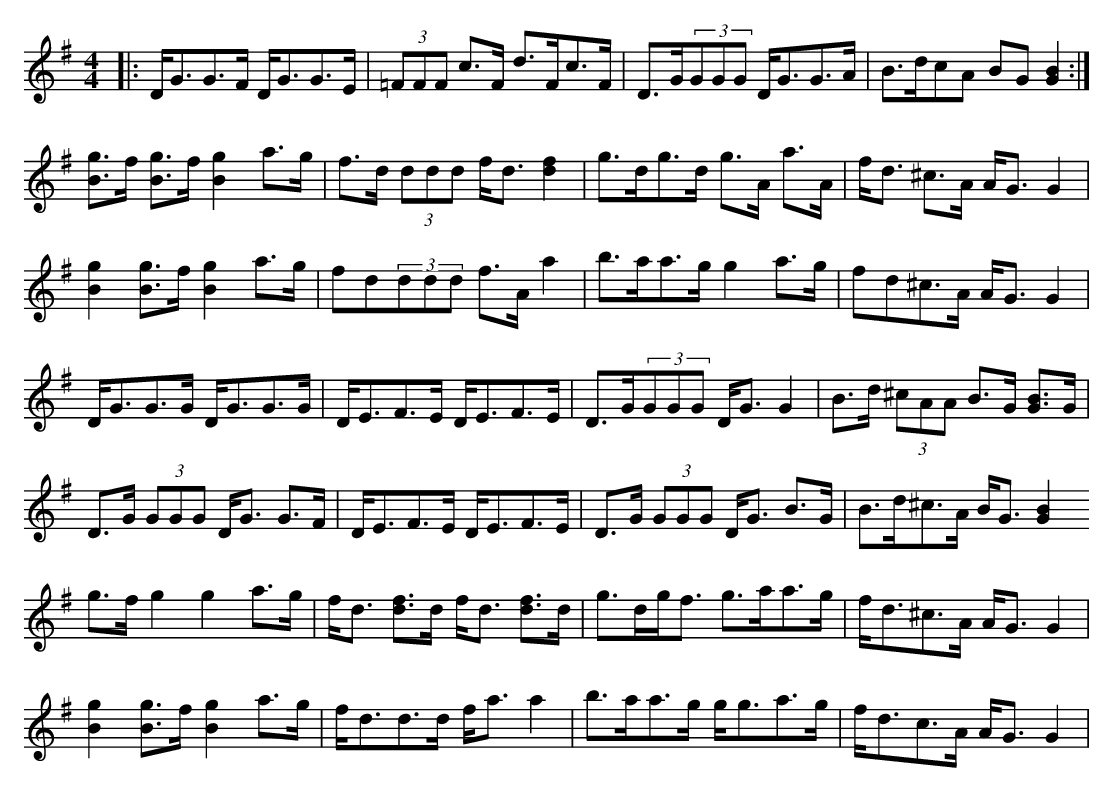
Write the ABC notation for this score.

X:1
M:4/4
K:G
|:D<GG>F D<GG>E|(3=FFF c>F d>Fc>F|D>G(3GGG D<GG>A|B>dcA BG[G2B2]:|
[Bg]>f [Bg]>f [B2g2] a>g|f>d (3ddd f<d[d2f2]|g>dg>d g>A a>A|f<d ^c>A A<G G2|
[B2g2][Bg]>f [B2g2]a>g|fd(3ddd f>A a2|b>aa>g g2a>g|fd^c>A A<G G2|
D<GG>G D<GG>G|D<EF>E D<EF>E|D>G(3GGG D<G G2|B>d (3^cAA B>G [GB]>G|
D>G (3GGG D<G G>F|D<EF>E D<EF>E|D>G (3GGG D<G B>G|B>d^c>A B<G[G2B2|
g>fg2g2a>g|f<d [df]>d f<d [df]>d|g>dg<f g>aa>g|f<d^c>A A<GG2|
[B2g2] [Bg]>f [B2g2]a>g|f<dd>d f<aa2|b>aa>g g<ga>g|f<dc>A A<GG2|
